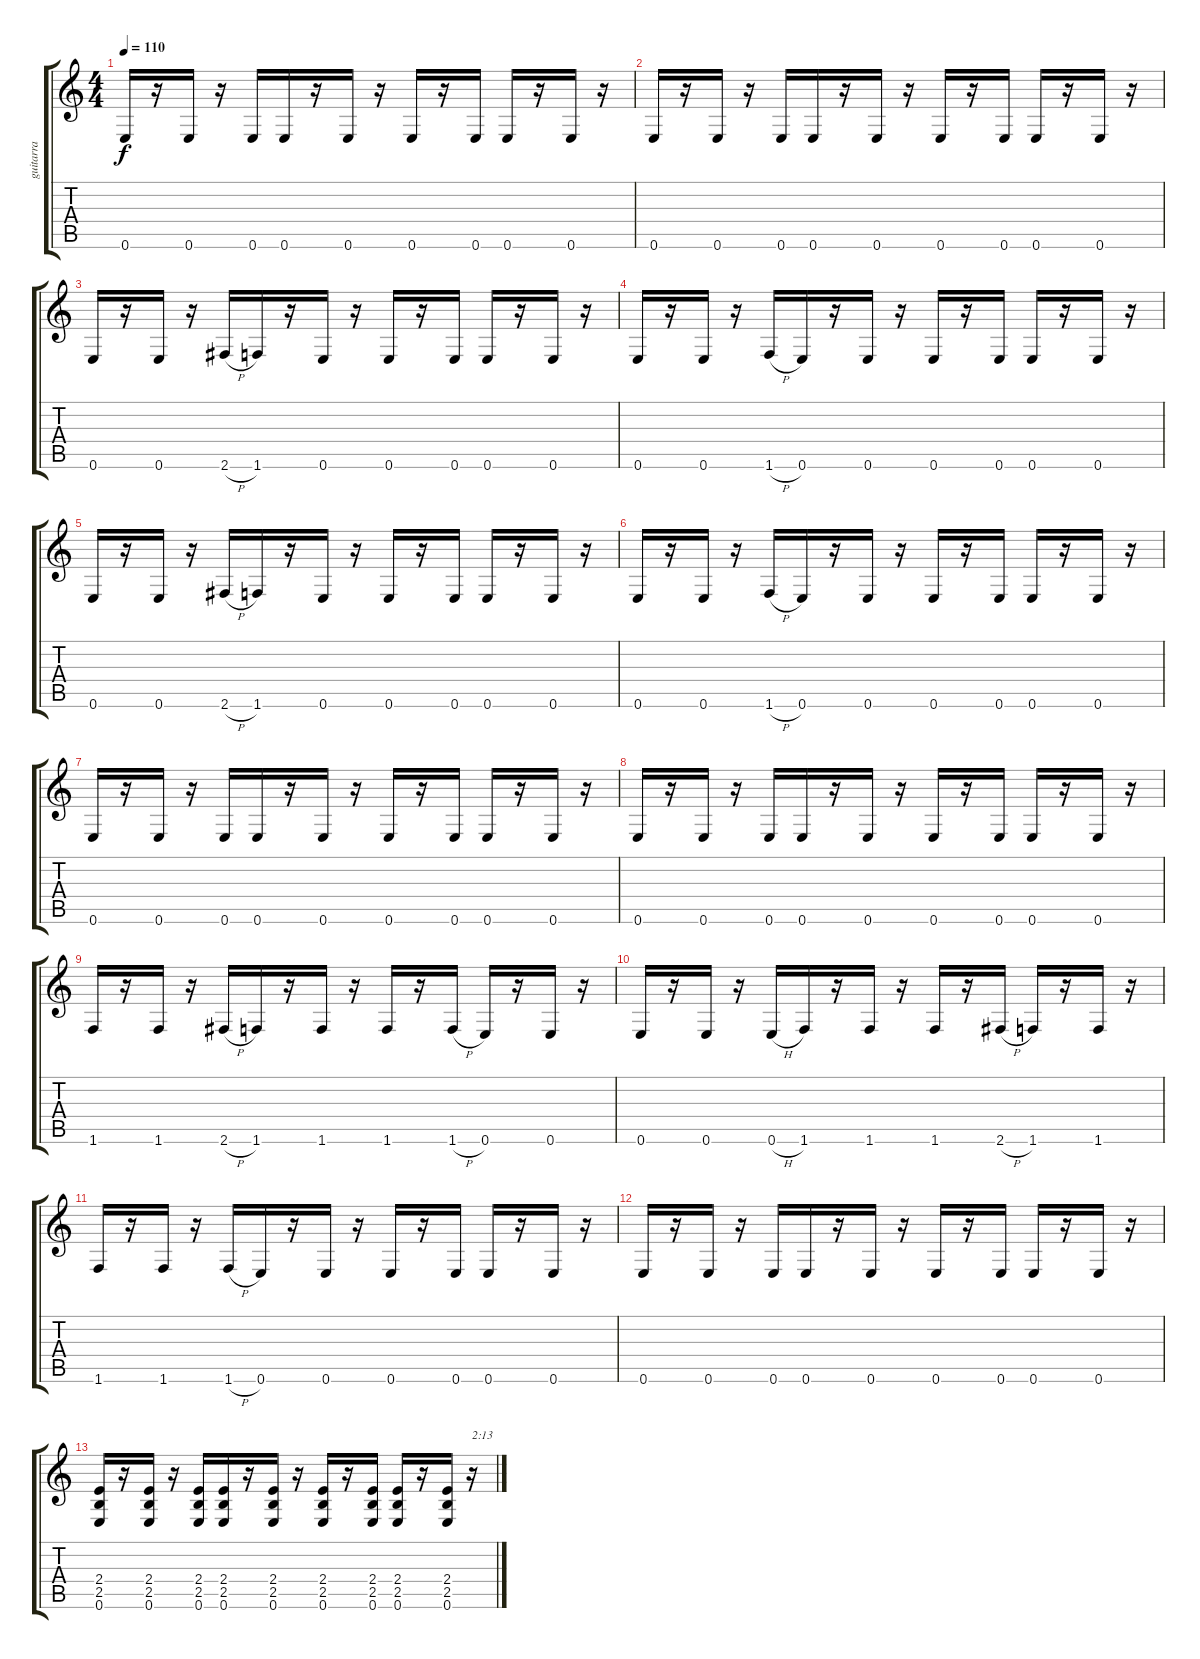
\track ("guitarra" "guitarra") {instrument distortionguitar}
\staff {score tabs}
\tuning (E4 B3 G3 D3 A2 E2) {hide}
\ts (4 4)
\tempo 110
\clef g2
\ks c
0.6.16{dy f} r.16 0.6.16 r.16 0.6.16 0.6.16 r.16 0.6.16 r.16 0.6.16 r.16 0.6.16 0.6.16 r.16 0.6.16 r.16 |
0.6.16 r.16 0.6.16 r.16 0.6.16 0.6.16 r.16 0.6.16 r.16 0.6.16 r.16 0.6.16 0.6.16 r.16 0.6.16 r.16 |
0.6.16 r.16 0.6.16 r.16 2.6{h}.16 1.6.16 r.16 0.6.16 r.16 0.6.16 r.16 0.6.16 0.6.16 r.16 0.6.16 r.16 |
0.6.16 r.16 0.6.16 r.16 1.6{h}.16 0.6.16 r.16 0.6.16 r.16 0.6.16 r.16 0.6.16 0.6.16 r.16 0.6.16 r.16 |
0.6.16 r.16 0.6.16 r.16 2.6{h}.16 1.6.16 r.16 0.6.16 r.16 0.6.16 r.16 0.6.16 0.6.16 r.16 0.6.16 r.16 |
0.6.16 r.16 0.6.16 r.16 1.6{h}.16 0.6.16 r.16 0.6.16 r.16 0.6.16 r.16 0.6.16 0.6.16 r.16 0.6.16 r.16 |
0.6.16 r.16 0.6.16 r.16 0.6.16 0.6.16 r.16 0.6.16 r.16 0.6.16 r.16 0.6.16 0.6.16 r.16 0.6.16 r.16 |
0.6.16 r.16 0.6.16 r.16 0.6.16 0.6.16 r.16 0.6.16 r.16 0.6.16 r.16 0.6.16 0.6.16 r.16 0.6.16 r.16 |
1.6.16 r.16 1.6.16 r.16 2.6{h}.16 1.6.16 r.16 1.6.16 r.16 1.6.16 r.16 1.6{h}.16 0.6.16 r.16 0.6.16 r.16 |
0.6.16 r.16 0.6.16 r.16 0.6{h}.16 1.6.16 r.16 1.6.16 r.16 1.6.16 r.16 2.6{h}.16 1.6.16 r.16 1.6.16 r.16 |
1.6.16 r.16 1.6.16 r.16 1.6{h}.16 0.6.16 r.16 0.6.16 r.16 0.6.16 r.16 0.6.16 0.6.16 r.16 0.6.16 r.16 |
0.6.16 r.16 0.6.16 r.16 0.6.16 0.6.16 r.16 0.6.16 r.16 0.6.16 r.16 0.6.16 0.6.16 r.16 0.6.16 r.16 |
(2.4 2.5 0.6).16 r.16 (2.4 2.5 0.6).16 r.16 (2.4 2.5 0.6).16 (2.4 2.5 0.6).16 r.16 (2.4 2.5 0.6).16 r.16 (2.4 2.5 0.6).16 r.16 (2.4 2.5 0.6).16 (2.4 2.5 0.6).16 r.16 (2.4 2.5 0.6).16 r.16{txt "2:13"}
